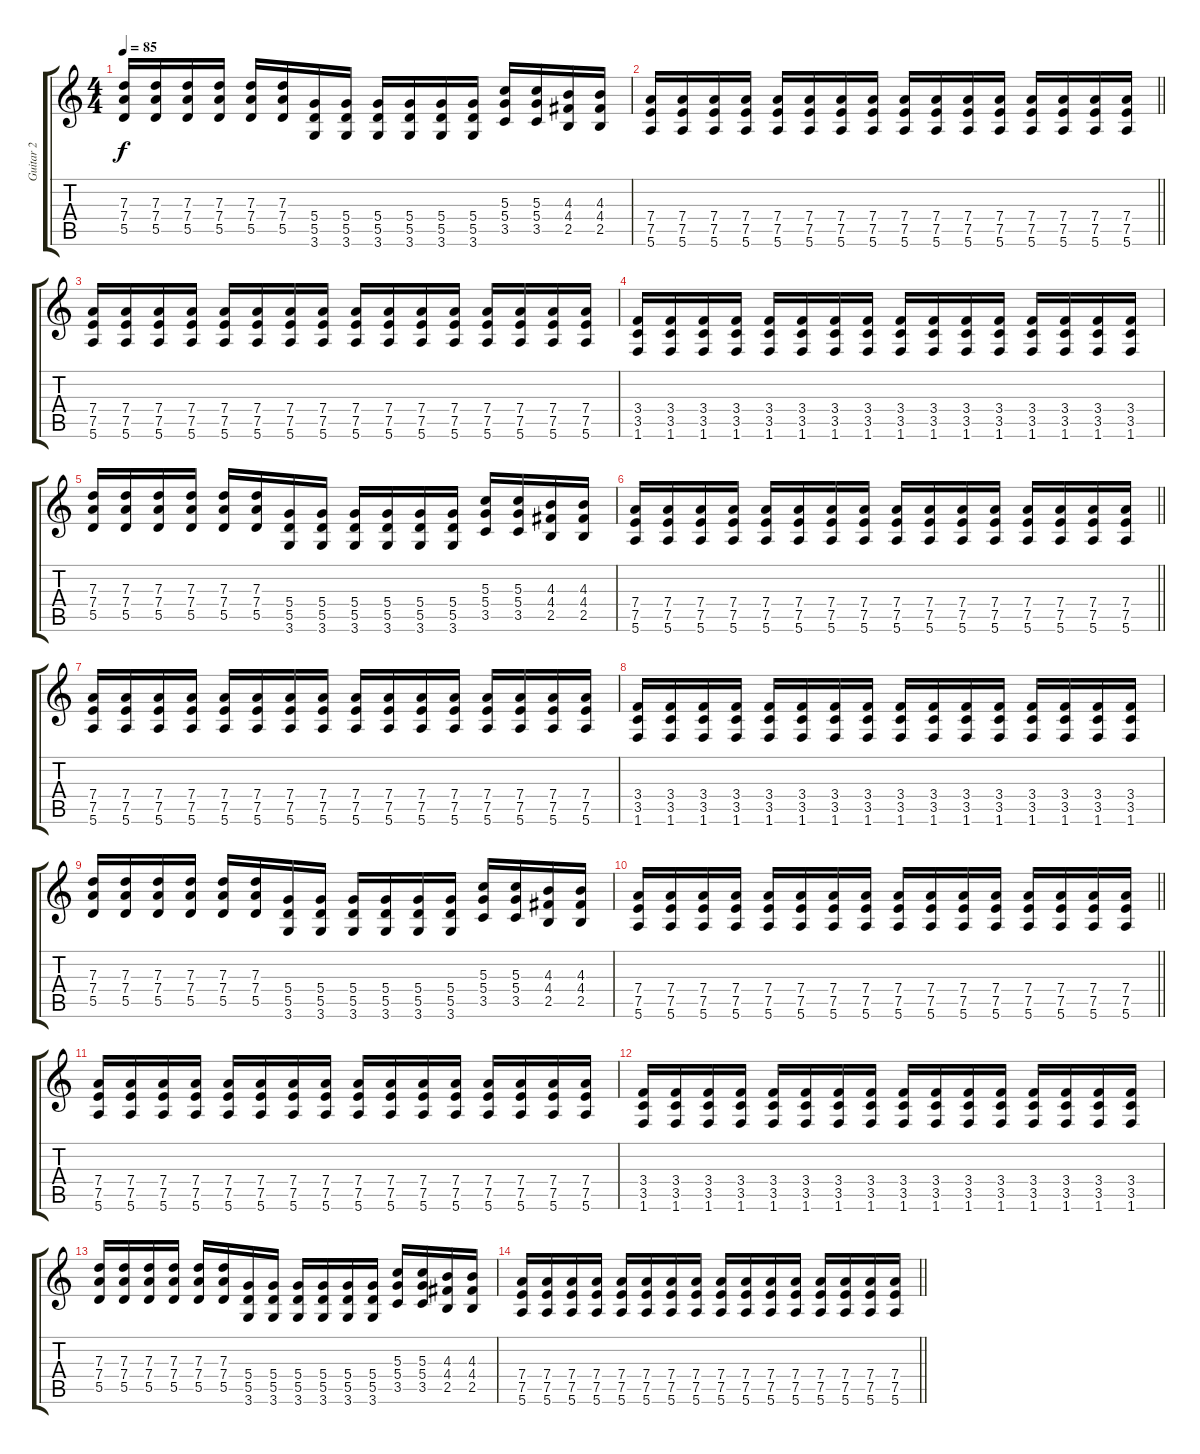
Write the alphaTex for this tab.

\track ("Guitar 2" "Guitar 2") {instrument overdrivenguitar}
\staff {score tabs}
\tuning (E4 B3 G3 D3 A2 E2) {hide}
\ts (4 4)
\tempo 85
\clef g2
\ks c
(7.3 7.4 5.5).16{dy f} (7.3 7.4 5.5).16 (7.3 7.4 5.5).16 (7.3 7.4 5.5).16 (7.3 7.4 5.5).16 (7.3 7.4 5.5).16 (5.4 5.5 3.6).16 (5.4 5.5 3.6).16 (5.4 5.5 3.6).16 (5.4 5.5 3.6).16 (5.4 5.5 3.6).16 (5.4 5.5 3.6).16 (5.3 5.4 3.5).16 (5.3 5.4 3.5).16 (4.3 4.4 2.5).16 (4.3 4.4 2.5).16 |
\barLineRight lightlight
(7.4 7.5 5.6).16 (7.4 7.5 5.6).16 (7.4 7.5 5.6).16 (7.4 7.5 5.6).16 (7.4 7.5 5.6).16 (7.4 7.5 5.6).16 (7.4 7.5 5.6).16 (7.4 7.5 5.6).16 (7.4 7.5 5.6).16 (7.4 7.5 5.6).16 (7.4 7.5 5.6).16 (7.4 7.5 5.6).16 (7.4 7.5 5.6).16 (7.4 7.5 5.6).16 (7.4 7.5 5.6).16 (7.4 7.5 5.6).16 |
(7.4 7.5 5.6).16 (7.4 7.5 5.6).16 (7.4 7.5 5.6).16 (7.4 7.5 5.6).16 (7.4 7.5 5.6).16 (7.4 7.5 5.6).16 (7.4 7.5 5.6).16 (7.4 7.5 5.6).16 (7.4 7.5 5.6).16 (7.4 7.5 5.6).16 (7.4 7.5 5.6).16 (7.4 7.5 5.6).16 (7.4 7.5 5.6).16 (7.4 7.5 5.6).16 (7.4 7.5 5.6).16 (7.4 7.5 5.6).16 |
(3.4 3.5 1.6).16 (3.4 3.5 1.6).16 (3.4 3.5 1.6).16 (3.4 3.5 1.6).16 (3.4 3.5 1.6).16 (3.4 3.5 1.6).16 (3.4 3.5 1.6).16 (3.4 3.5 1.6).16 (3.4 3.5 1.6).16 (3.4 3.5 1.6).16 (3.4 3.5 1.6).16 (3.4 3.5 1.6).16 (3.4 3.5 1.6).16 (3.4 3.5 1.6).16 (3.4 3.5 1.6).16 (3.4 3.5 1.6).16 |
(7.3 7.4 5.5).16 (7.3 7.4 5.5).16 (7.3 7.4 5.5).16 (7.3 7.4 5.5).16 (7.3 7.4 5.5).16 (7.3 7.4 5.5).16 (5.4 5.5 3.6).16 (5.4 5.5 3.6).16 (5.4 5.5 3.6).16 (5.4 5.5 3.6).16 (5.4 5.5 3.6).16 (5.4 5.5 3.6).16 (5.3 5.4 3.5).16 (5.3 5.4 3.5).16 (4.3 4.4 2.5).16 (4.3 4.4 2.5).16 |
\barLineRight lightlight
(7.4 7.5 5.6).16 (7.4 7.5 5.6).16 (7.4 7.5 5.6).16 (7.4 7.5 5.6).16 (7.4 7.5 5.6).16 (7.4 7.5 5.6).16 (7.4 7.5 5.6).16 (7.4 7.5 5.6).16 (7.4 7.5 5.6).16 (7.4 7.5 5.6).16 (7.4 7.5 5.6).16 (7.4 7.5 5.6).16 (7.4 7.5 5.6).16 (7.4 7.5 5.6).16 (7.4 7.5 5.6).16 (7.4 7.5 5.6).16 |
(7.4 7.5 5.6).16 (7.4 7.5 5.6).16 (7.4 7.5 5.6).16 (7.4 7.5 5.6).16 (7.4 7.5 5.6).16 (7.4 7.5 5.6).16 (7.4 7.5 5.6).16 (7.4 7.5 5.6).16 (7.4 7.5 5.6).16 (7.4 7.5 5.6).16 (7.4 7.5 5.6).16 (7.4 7.5 5.6).16 (7.4 7.5 5.6).16 (7.4 7.5 5.6).16 (7.4 7.5 5.6).16 (7.4 7.5 5.6).16 |
(3.4 3.5 1.6).16 (3.4 3.5 1.6).16 (3.4 3.5 1.6).16 (3.4 3.5 1.6).16 (3.4 3.5 1.6).16 (3.4 3.5 1.6).16 (3.4 3.5 1.6).16 (3.4 3.5 1.6).16 (3.4 3.5 1.6).16 (3.4 3.5 1.6).16 (3.4 3.5 1.6).16 (3.4 3.5 1.6).16 (3.4 3.5 1.6).16 (3.4 3.5 1.6).16 (3.4 3.5 1.6).16 (3.4 3.5 1.6).16 |
(7.3 7.4 5.5).16 (7.3 7.4 5.5).16 (7.3 7.4 5.5).16 (7.3 7.4 5.5).16 (7.3 7.4 5.5).16 (7.3 7.4 5.5).16 (5.4 5.5 3.6).16 (5.4 5.5 3.6).16 (5.4 5.5 3.6).16 (5.4 5.5 3.6).16 (5.4 5.5 3.6).16 (5.4 5.5 3.6).16 (5.3 5.4 3.5).16 (5.3 5.4 3.5).16 (4.3 4.4 2.5).16 (4.3 4.4 2.5).16 |
\barLineRight lightlight
(7.4 7.5 5.6).16 (7.4 7.5 5.6).16 (7.4 7.5 5.6).16 (7.4 7.5 5.6).16 (7.4 7.5 5.6).16 (7.4 7.5 5.6).16 (7.4 7.5 5.6).16 (7.4 7.5 5.6).16 (7.4 7.5 5.6).16 (7.4 7.5 5.6).16 (7.4 7.5 5.6).16 (7.4 7.5 5.6).16 (7.4 7.5 5.6).16 (7.4 7.5 5.6).16 (7.4 7.5 5.6).16 (7.4 7.5 5.6).16 |
(7.4 7.5 5.6).16 (7.4 7.5 5.6).16 (7.4 7.5 5.6).16 (7.4 7.5 5.6).16 (7.4 7.5 5.6).16 (7.4 7.5 5.6).16 (7.4 7.5 5.6).16 (7.4 7.5 5.6).16 (7.4 7.5 5.6).16 (7.4 7.5 5.6).16 (7.4 7.5 5.6).16 (7.4 7.5 5.6).16 (7.4 7.5 5.6).16 (7.4 7.5 5.6).16 (7.4 7.5 5.6).16 (7.4 7.5 5.6).16 |
(3.4 3.5 1.6).16 (3.4 3.5 1.6).16 (3.4 3.5 1.6).16 (3.4 3.5 1.6).16 (3.4 3.5 1.6).16 (3.4 3.5 1.6).16 (3.4 3.5 1.6).16 (3.4 3.5 1.6).16 (3.4 3.5 1.6).16 (3.4 3.5 1.6).16 (3.4 3.5 1.6).16 (3.4 3.5 1.6).16 (3.4 3.5 1.6).16 (3.4 3.5 1.6).16 (3.4 3.5 1.6).16 (3.4 3.5 1.6).16 |
(7.3 7.4 5.5).16 (7.3 7.4 5.5).16 (7.3 7.4 5.5).16 (7.3 7.4 5.5).16 (7.3 7.4 5.5).16 (7.3 7.4 5.5).16 (5.4 5.5 3.6).16 (5.4 5.5 3.6).16 (5.4 5.5 3.6).16 (5.4 5.5 3.6).16 (5.4 5.5 3.6).16 (5.4 5.5 3.6).16 (5.3 5.4 3.5).16 (5.3 5.4 3.5).16 (4.3 4.4 2.5).16 (4.3 4.4 2.5).16 |
\barLineRight lightlight
(7.4 7.5 5.6).16 (7.4 7.5 5.6).16 (7.4 7.5 5.6).16 (7.4 7.5 5.6).16 (7.4 7.5 5.6).16 (7.4 7.5 5.6).16 (7.4 7.5 5.6).16 (7.4 7.5 5.6).16 (7.4 7.5 5.6).16 (7.4 7.5 5.6).16 (7.4 7.5 5.6).16 (7.4 7.5 5.6).16 (7.4 7.5 5.6).16 (7.4 7.5 5.6).16 (7.4 7.5 5.6).16 (7.4 7.5 5.6).16
